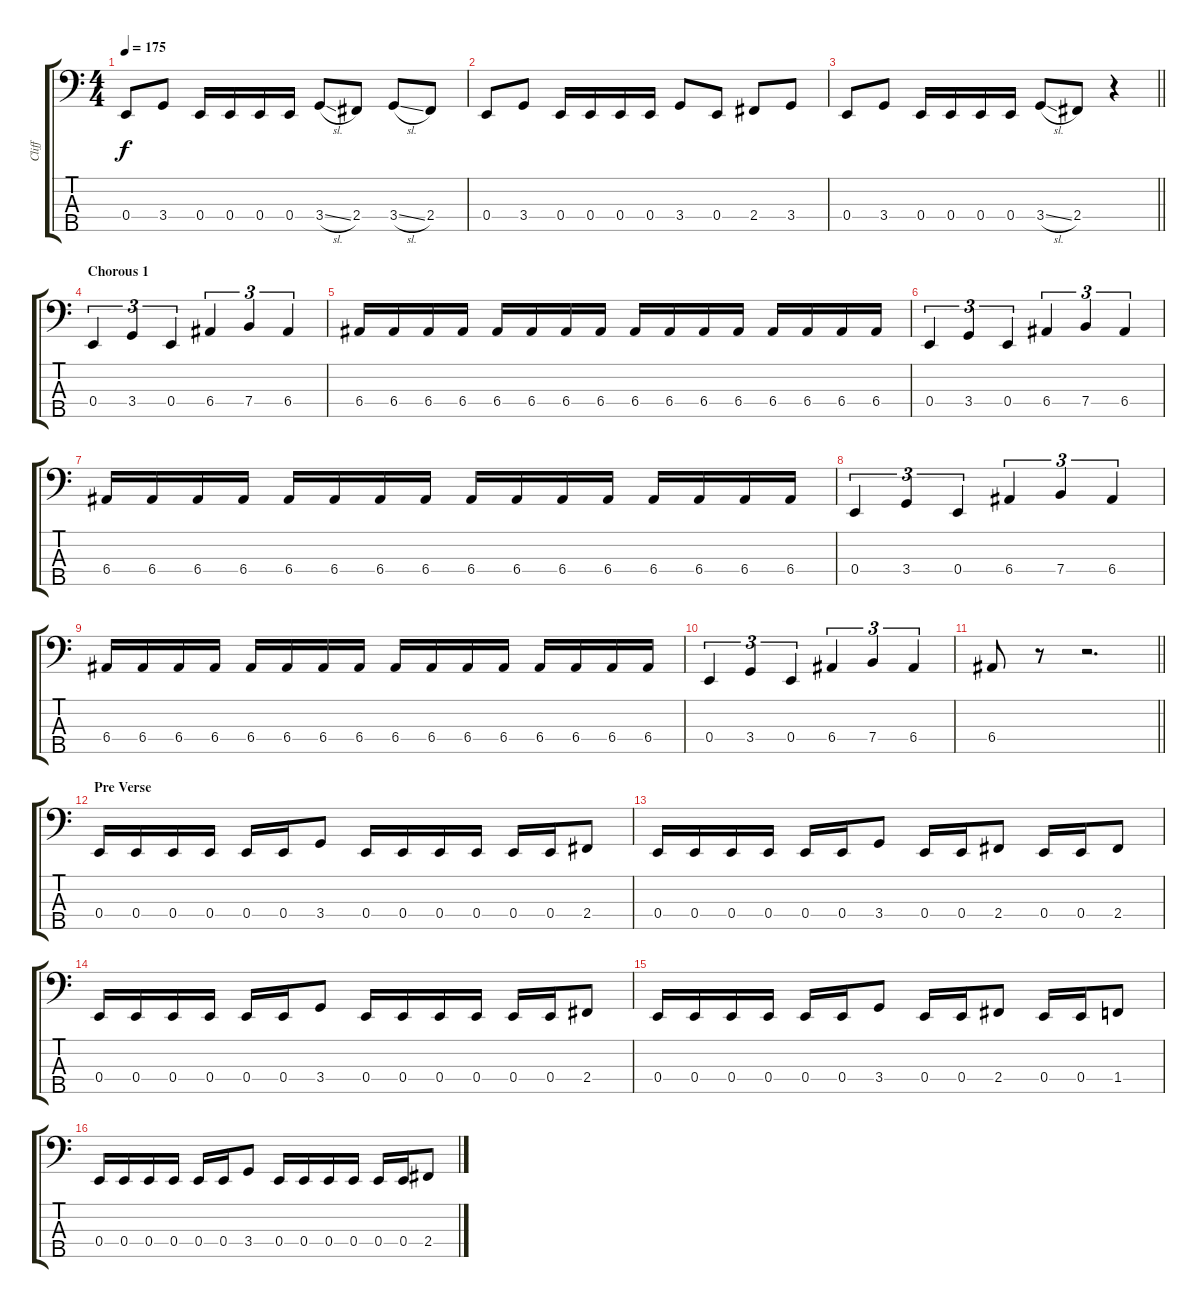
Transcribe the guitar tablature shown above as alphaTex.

\track ("Cliff" "Cliff") {instrument electricbassfinger}
\staff {score tabs}
\tuning (G2 D2 A1 E1 B0) {hide}
\ts (4 4)
\tempo 175
\clef f4
\ks c
0.4.8{dy f} 3.4.8 0.4.16 0.4.16 0.4.16 0.4.16 3.4{sl}.8 2.4.8 3.4{sl}.8 2.4.8 |
0.4.8 3.4.8 0.4.16 0.4.16 0.4.16 0.4.16 3.4.8 0.4.8 2.4.8 3.4.8 |
\barLineRight lightlight
0.4.8 3.4.8 0.4.16 0.4.16 0.4.16 0.4.16 3.4{sl}.8 2.4.8 r.4 |
\section ("" "Chorous 1")
0.4.4{tu (3 2)} 3.4.4{tu (3 2)} 0.4.4{tu (3 2)} 6.4.4{tu (3 2)} 7.4.4{tu (3 2)} 6.4.4{tu (3 2)} |
6.4.16 6.4.16 6.4.16 6.4.16 6.4.16 6.4.16 6.4.16 6.4.16 6.4.16 6.4.16 6.4.16 6.4.16 6.4.16 6.4.16 6.4.16 6.4.16 |
0.4.4{tu (3 2)} 3.4.4{tu (3 2)} 0.4.4{tu (3 2)} 6.4.4{tu (3 2)} 7.4.4{tu (3 2)} 6.4.4{tu (3 2)} |
6.4.16 6.4.16 6.4.16 6.4.16 6.4.16 6.4.16 6.4.16 6.4.16 6.4.16 6.4.16 6.4.16 6.4.16 6.4.16 6.4.16 6.4.16 6.4.16 |
0.4.4{tu (3 2)} 3.4.4{tu (3 2)} 0.4.4{tu (3 2)} 6.4.4{tu (3 2)} 7.4.4{tu (3 2)} 6.4.4{tu (3 2)} |
6.4.16 6.4.16 6.4.16 6.4.16 6.4.16 6.4.16 6.4.16 6.4.16 6.4.16 6.4.16 6.4.16 6.4.16 6.4.16 6.4.16 6.4.16 6.4.16 |
0.4.4{tu (3 2)} 3.4.4{tu (3 2)} 0.4.4{tu (3 2)} 6.4.4{tu (3 2)} 7.4.4{tu (3 2)} 6.4.4{tu (3 2)} |
\barLineRight lightlight
6.4.8 r.8 r.2{d} |
\section ("" "Pre Verse")
0.4.16 0.4.16 0.4.16 0.4.16 0.4.16 0.4.16 3.4.8 0.4.16 0.4.16 0.4.16 0.4.16 0.4.16 0.4.16 2.4.8 |
0.4.16 0.4.16 0.4.16 0.4.16 0.4.16 0.4.16 3.4.8 0.4.16 0.4.16 2.4.8 0.4.16 0.4.16 2.4.8 |
0.4.16 0.4.16 0.4.16 0.4.16 0.4.16 0.4.16 3.4.8 0.4.16 0.4.16 0.4.16 0.4.16 0.4.16 0.4.16 2.4.8 |
0.4.16 0.4.16 0.4.16 0.4.16 0.4.16 0.4.16 3.4.8 0.4.16 0.4.16 2.4.8 0.4.16 0.4.16 1.4.8 |
0.4.16 0.4.16 0.4.16 0.4.16 0.4.16 0.4.16 3.4.8 0.4.16 0.4.16 0.4.16 0.4.16 0.4.16 0.4.16 2.4.8
